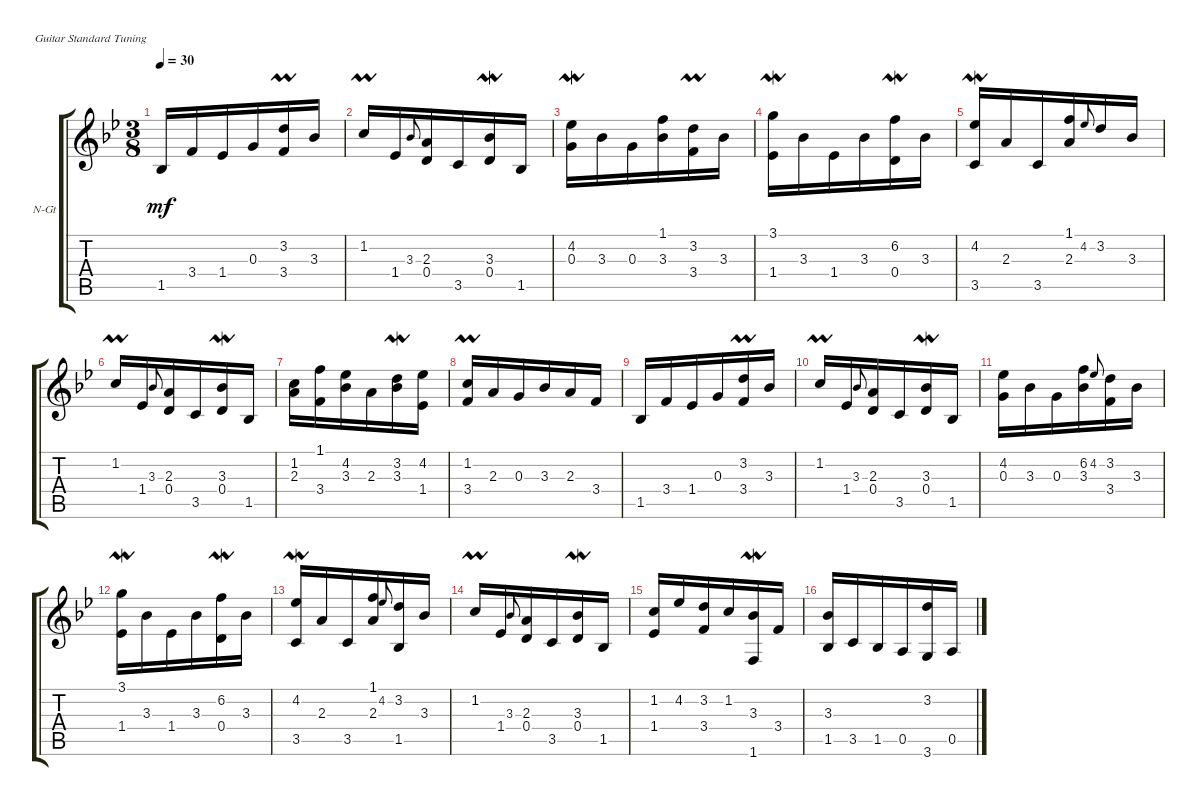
\defaultSystemsLayout 4
\bracketExtendMode groupsimilarinstruments
\firstSystemTrackNameOrientation horizontal
\otherSystemsTrackNameOrientation horizontal
\track ("Nylon Guitar" "N-Gt") {instrument acousticguitarnylon}
\staff {score tabs}
\tuning (E4 B3 G3 D3 A2 E2)
\ts (3 8)
\tempo 30
\clef g2
\ks bb
1.5.16{dy mf} 3.4.16 1.4.16 0.3.16 (3.2{umordent} 3.4).16 3.3.16 |
1.2{umordent}.16 1.4.16 3.3.8{gr onbeat} (2.3 0.4).16 3.5.16 (3.3{lmordent} 0.4).16 1.5.16 |
(4.2{lmordent} 0.3).16 3.3.16 0.3.16 (3.3 1.1).16 (3.2{umordent} 3.4).16 3.3.16 |
(3.1{lmordent} 1.4).16 3.3.16 1.4.16 3.3.16 (0.4 6.2{lmordent}).16 3.3.16 |
(4.2{lmordent} 3.5).16 2.3.16 3.5.16 (2.3 1.1).16 4.2.8{gr onbeat} 3.2.16 3.3.16 |
1.2{umordent}.16 1.4.16 3.3.8{gr onbeat} (2.3 0.4).16 3.5.16 (3.3{lmordent} 0.4).16 1.5.16 |
(1.2 2.3).16 (1.1 3.4).16 (4.2 3.3).16 2.3.16 (3.2{lmordent} 3.3).16 (4.2 1.4).16 |
(1.2{umordent} 3.4).16 2.3.16 0.3.16 3.3.16 2.3.16 3.4.16 |
1.5.16 3.4.16 1.4.16 0.3.16 (3.4 3.2{umordent}).16 3.3.16 |
1.2{umordent}.16 1.4.16 3.3.8{gr onbeat} (2.3 0.4).16 3.5.16 (0.4 3.3{lmordent}).16 1.5.16 |
(4.2 0.3).16 3.3.16 0.3.16 (6.2 3.3).16 4.2.8{gr onbeat} (3.2 3.4).16 3.3.16 |
(3.1{lmordent} 1.4).16 3.3.16 1.4.16 3.3.16 (0.4 6.2{lmordent}).16 3.3.16 |
(4.2{lmordent} 3.5).16 2.3.16 3.5.16 (2.3 1.1).16 4.2.8{gr onbeat} (3.2 1.5).16 3.3.16 |
1.2{umordent}.16 1.4.16 3.3.8{gr onbeat} (2.3 0.4).16 3.5.16 (0.4 3.3{lmordent}).16 1.5.16 |
(1.2 1.4).16 4.2.16 (3.2 3.4).16 1.2.16 (3.3{lmordent} 1.6).16 3.4.16 |
(3.3 1.5).16 3.5.16 1.5.16 0.5.16 (3.6 3.2).16 0.5.16
